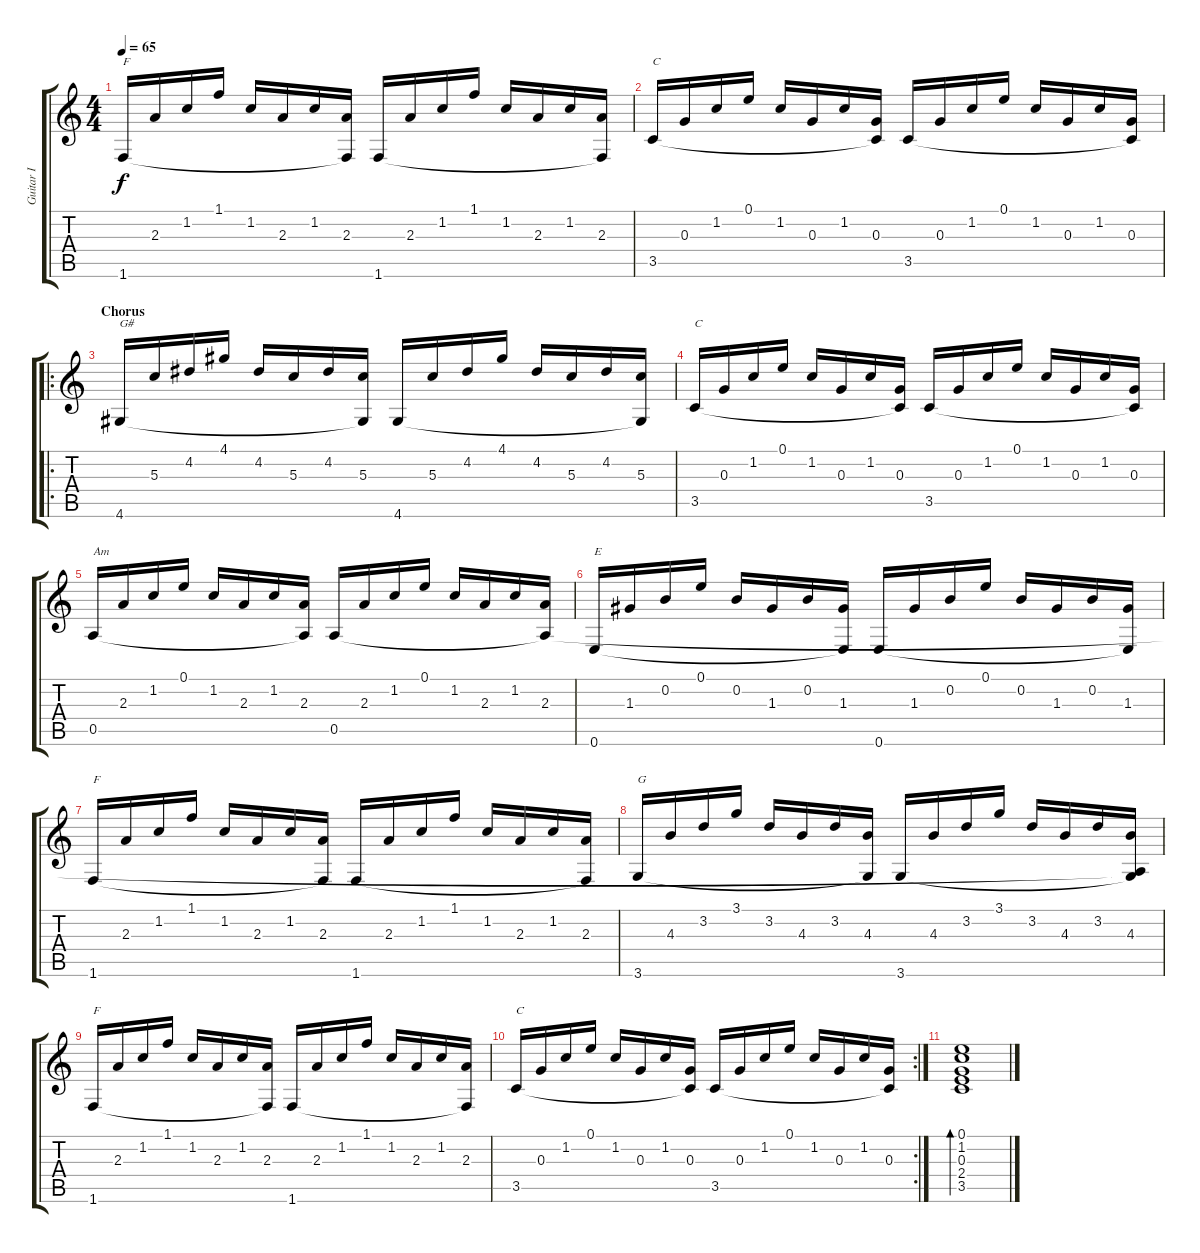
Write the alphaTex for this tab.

\track ("Guitar I" "Guitar I") {instrument acousticguitarsteel}
\staff {score tabs}
\tuning (E4 B3 G3 D3 A2 E2) {hide}
\ts (4 4)
\tempo 65
\clef g2
\ks c
1.6.16{txt "F" dy f} 2.3.16 1.2.16 1.1.16 1.2.16 2.3.16 1.2.16 (2.3 1.6{t}).16 1.6.16 2.3.16 1.2.16 1.1.16 1.2.16 2.3.16 1.2.16 (2.3 1.6{t}).16 |
3.5.16{txt "C"} 0.3.16 1.2.16 0.1.16 1.2.16 0.3.16 1.2.16 (0.3 3.5{t}).16 3.5.16 0.3.16 1.2.16 0.1.16 1.2.16 0.3.16 1.2.16 (0.3 3.5{t}).16 |
\ro
\section ("" "Chorus")
4.6.16{txt "G#"} 5.3.16 4.2.16 4.1.16 4.2.16 5.3.16 4.2.16 (5.3 4.6{t}).16 4.6.16 5.3.16 4.2.16 4.1.16 4.2.16 5.3.16 4.2.16 (5.3 4.6{t}).16 |
3.5.16{txt "C"} 0.3.16 1.2.16 0.1.16 1.2.16 0.3.16 1.2.16 (0.3 3.5{t}).16 3.5.16 0.3.16 1.2.16 0.1.16 1.2.16 0.3.16 1.2.16 (0.3 3.5{t}).16 |
0.5.16{txt "Am"} 2.3.16 1.2.16 0.1.16 1.2.16 2.3.16 1.2.16 (2.3 0.5{t}).16 0.5.16 2.3.16 1.2.16 0.1.16 1.2.16 2.3.16 1.2.16 (2.3 0.5{t}).16 |
0.6.16{txt "E"} 1.3.16 0.2.16 0.1.16 0.2.16 1.3.16 0.2.16 (1.3 0.6{t}).16 0.6.16 1.3.16 0.2.16 0.1.16 0.2.16 1.3.16 0.2.16 (1.3 0.6{t}).16 |
1.6.16{txt "F"} 2.3.16 1.2.16 1.1.16 1.2.16 2.3.16 1.2.16 (2.3 1.6{t}).16 1.6.16 2.3.16 1.2.16 1.1.16 1.2.16 2.3.16 1.2.16 (2.3 1.6{t}).16 |
3.6.16{txt "G"} 4.3.16 3.2.16 3.1.16 3.2.16 4.3.16 3.2.16 (4.3 3.6{t}).16 3.6.16 4.3.16 3.2.16 3.1.16 3.2.16 4.3.16 3.2.16 (4.3 0.5{t} 3.6{t}).16 |
1.6.16{txt "F"} 2.3.16 1.2.16 1.1.16 1.2.16 2.3.16 1.2.16 (2.3 1.6{t}).16 1.6.16 2.3.16 1.2.16 1.1.16 1.2.16 2.3.16 1.2.16 (2.3 1.6{t}).16 |
\rc 2
3.5.16{txt "C"} 0.3.16 1.2.16 0.1.16 1.2.16 0.3.16 1.2.16 (0.3 3.5{t}).16 3.5.16 0.3.16 1.2.16 0.1.16 1.2.16 0.3.16 1.2.16 (0.3 3.5{t}).16 |
(0.1 1.2 0.3 2.4 3.5).1{bd 240}
